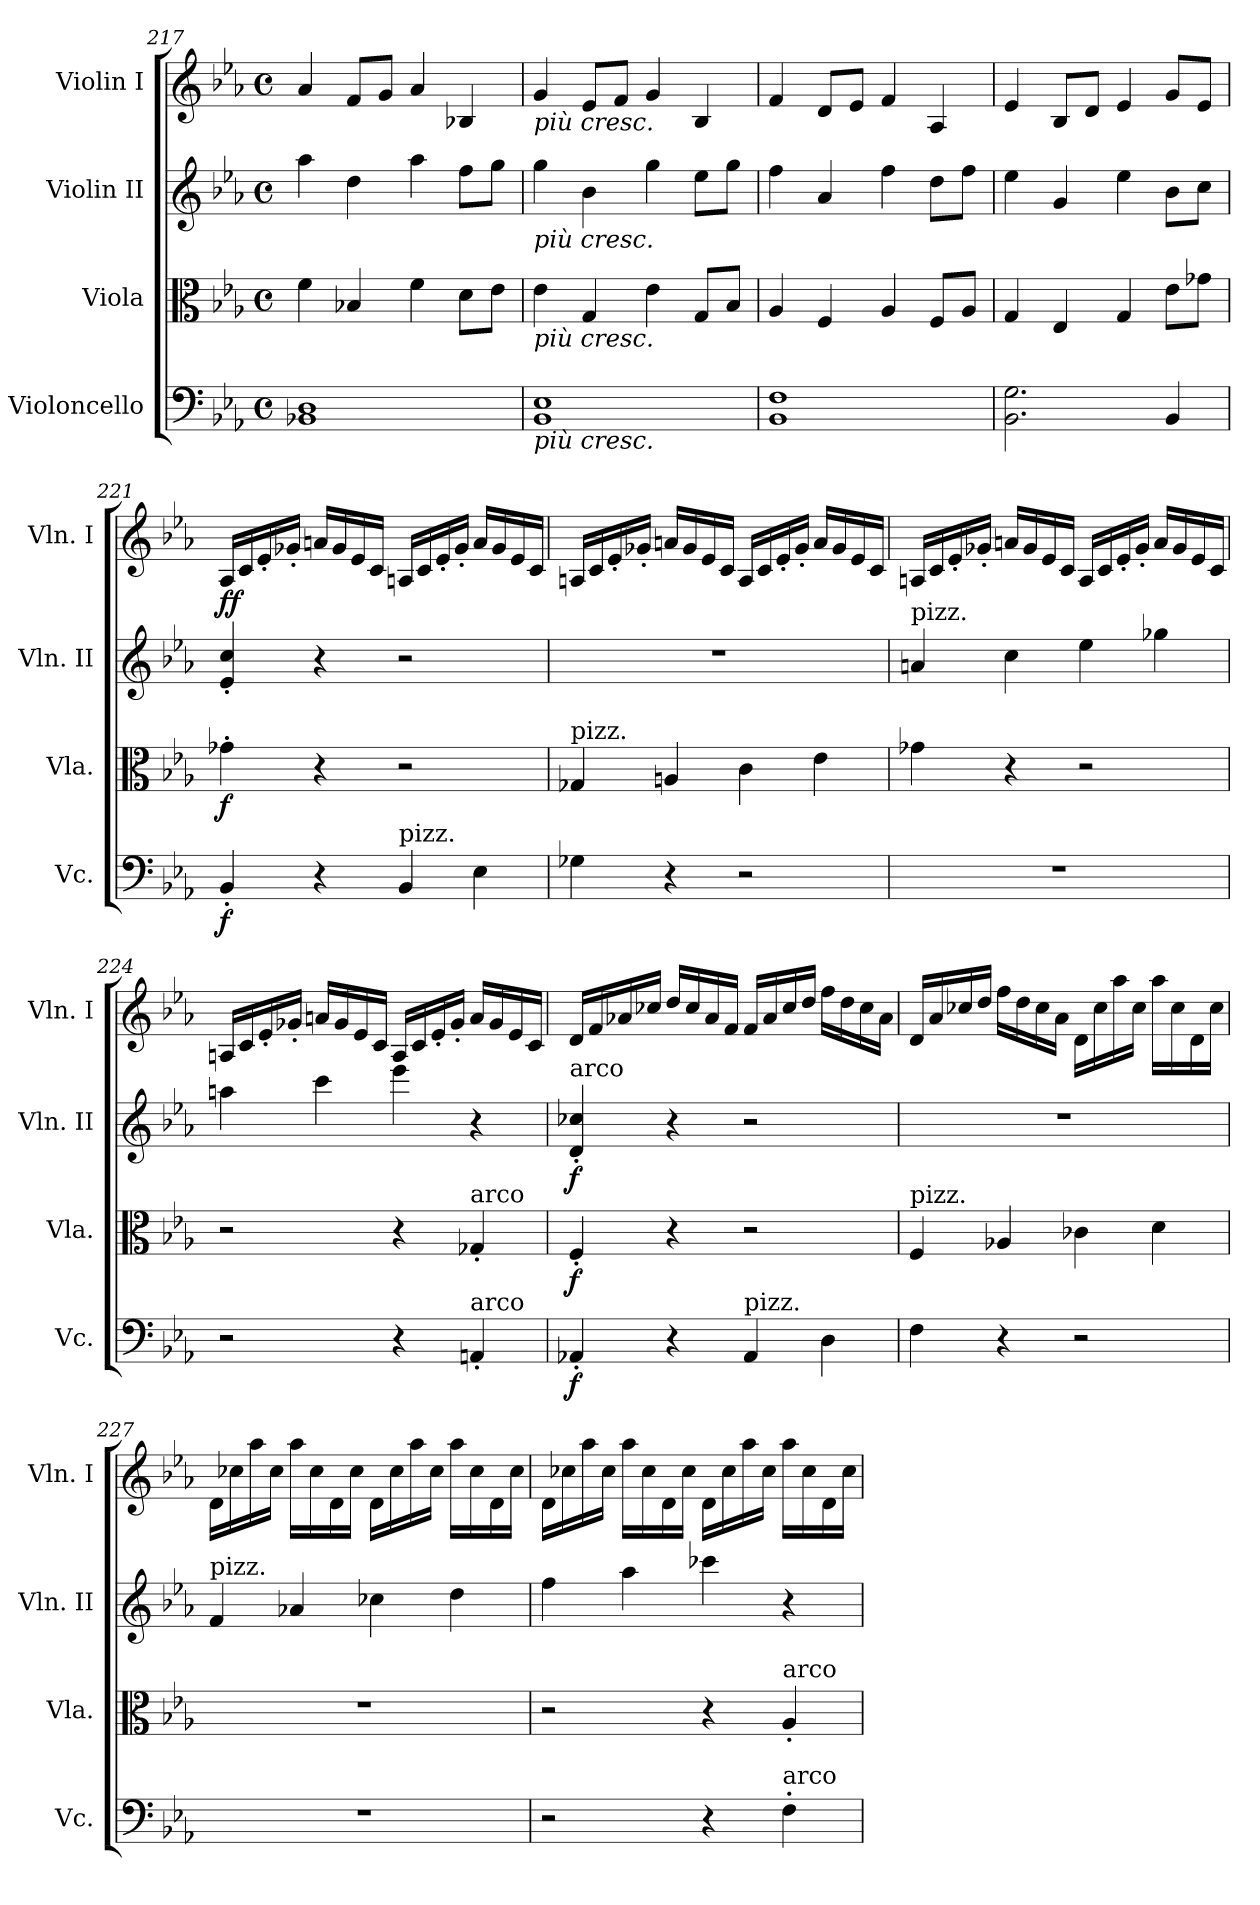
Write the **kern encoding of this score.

**kern	**dynam	**kern	**dynam	**kern	**dynam	**kern
*part4	*part4	*part3	*part3	*part2	*part2	*part1
*staff4	*staff4	*staff3	*staff3	*staff2	*staff2	*staff1
*I"Violoncello	*	*I"Viola	*	*I"Violin II	*	*I"Violin I
*I'Vc.	*	*I'Vla.	*	*I'Vln. II	*	*I'Vln. I
*clefF4	*	*clefC3	*	*clefG2	*	*clefG2
*k[b-e-a-]	*	*k[b-e-a-]	*	*k[b-e-a-]	*	*k[b-e-a-]
*E-:	*	*E-:	*	*E-:	*	*E-:
*M4/4	*	*M4/4	*	*M4/4	*	*M4/4
*met(c)	*	*met(c)	*	*met(c)	*	*met(c)
=217	=217	=217	=217	=217	=217	=217
1BB-X 1D	.	4f\	.	4aa-\	.	4a-/
.	.	4B-X/	.	4dd\	.	8f/L
.	.	.	.	.	.	8g/J
.	.	4f\	.	4aa-\	.	4a-/
.	.	8d\L	.	8ff\L	.	4B-X/
.	.	8e-\J	.	8gg\J	.	.
=218	=218	=218	=218	=218	=218	=218
!	!	!	!	!	!	!LO:TX:b:i:t=più cresc.
!	!	!	!	!LO:TX:b:i:t=più cresc.	!	!
!	!	!LO:TX:b:i:t=più cresc.	!	!	!	!
!LO:TX:b:i:t=più cresc.	!	!	!	!	!	!
1BB- 1E-	.	4e-\	.	4gg\	.	4g/
.	.	4G/	.	4b-\	.	8e-/L
.	.	.	.	.	.	8f/J
.	.	4e-\	.	4gg\	.	4g/
.	.	8G/L	.	8ee-\L	.	4B-/
.	.	8B-/J	.	8gg\J	.	.
!!LO:LB:g=z
=219	=219	=219	=219	=219	=219	=219
1BB- 1F	.	4A-/	.	4ff\	.	4f/
.	.	4F/	.	4a-/	.	8d/L
.	.	.	.	.	.	8e-/J
.	.	4A-/	.	4ff\	.	4f/
.	.	8F/L	.	8dd\L	.	4A-/
.	.	8A-/J	.	8ff\J	.	.
=220	=220	=220	=220	=220	=220	=220
2.BB-\ 2.G\	.	4G/	.	4ee-\	.	4e-/
.	.	4E-/	.	4g/	.	8B-/L
.	.	.	.	.	.	8d/J
.	.	4G/	.	4ee-\	.	4e-/
4BB-/	.	8e-\L	.	8b-\L	.	8g/L
.	.	8g-X\J	.	8cc\J	.	8e-/J
=221	=221	=221	=221	=221	=221	=221
!	!LO:DY:b	!	!LO:DY:b	!	!LO:DY:b	!
!	!	!	!	!	!LO:DY:n=1:a	!
4BB-'/	f	4g-X'\	f	4e-/' 4cc/'	f f	16A-/LL
.	.	.	.	.	.	16c/
.	.	.	.	.	.	16e-'/
.	.	.	.	.	.	16g-X'/JJ
4r	.	4r	.	4r	.	16an/LL
.	.	.	.	.	.	16g-/
.	.	.	.	.	.	16e-/
.	.	.	.	.	.	16c/JJ
!LO:TX:a:t=pizz.	!	!	!	!	!	!
4BB-/	.	2r	.	2r	.	16An/LL
.	.	.	.	.	.	16c/
.	.	.	.	.	.	16e-'/
.	.	.	.	.	.	16g-'/JJ
4E-\	.	.	.	.	.	16a/LL
.	.	.	.	.	.	16g-/
.	.	.	.	.	.	16e-/
.	.	.	.	.	.	16c/JJ
=222	=222	=222	=222	=222	=222	=222
!	!	!LO:TX:a:t=pizz.	!	!	!	!
4G-X\	.	4G-X/	.	1r	.	16An/LL
.	.	.	.	.	.	16c/
.	.	.	.	.	.	16e-'/
.	.	.	.	.	.	16g-X'/JJ
4r	.	4An/	.	.	.	16an/LL
.	.	.	.	.	.	16g-/
.	.	.	.	.	.	16e-/
.	.	.	.	.	.	16c/JJ
2r	.	4c\	.	.	.	16A/LL
.	.	.	.	.	.	16c/
.	.	.	.	.	.	16e-'/
.	.	.	.	.	.	16g-'/JJ
.	.	4e-\	.	.	.	16a/LL
.	.	.	.	.	.	16g-/
.	.	.	.	.	.	16e-/
.	.	.	.	.	.	16c/JJ
!!LO:PB:g=z
=223	=223	=223	=223	=223	=223	=223
!	!	!	!	!LO:TX:a:t=pizz.	!	!
1r	.	4g-X\	.	4an/	.	16An/LL
.	.	.	.	.	.	16c/
.	.	.	.	.	.	16e-'/
.	.	.	.	.	.	16g-X'/JJ
.	.	4r	.	4cc\	.	16an/LL
.	.	.	.	.	.	16g-/
.	.	.	.	.	.	16e-/
.	.	.	.	.	.	16c/JJ
.	.	2r	.	4ee-\	.	16A/LL
.	.	.	.	.	.	16c/
.	.	.	.	.	.	16e-'/
.	.	.	.	.	.	16g-'/JJ
.	.	.	.	4gg-X\	.	16a/LL
.	.	.	.	.	.	16g-/
.	.	.	.	.	.	16e-/
.	.	.	.	.	.	16c/JJ
=224	=224	=224	=224	=224	=224	=224
2r	.	2r	.	4aan\	.	16An/LL
.	.	.	.	.	.	16c/
.	.	.	.	.	.	16e-'/
.	.	.	.	.	.	16g-X'/JJ
.	.	.	.	4ccc\	.	16an/LL
.	.	.	.	.	.	16g-/
.	.	.	.	.	.	16e-/
.	.	.	.	.	.	16c/JJ
4r	.	4r	.	4eee-\	.	16A/LL
.	.	.	.	.	.	16c/
.	.	.	.	.	.	16e-'/
.	.	.	.	.	.	16g-'/JJ
!	!	!LO:TX:a:t=arco	!	!	!	!
!LO:TX:a:t=arco	!	!	!	!	!	!
4AAn'/	.	4G-X'/	.	4r	.	16a/LL
.	.	.	.	.	.	16g-/
.	.	.	.	.	.	16e-/
.	.	.	.	.	.	16c/JJ
=225	=225	=225	=225	=225	=225	=225
!	!	!	!	!LO:TX:a:t=arco	!	!
!	!LO:DY:b	!	!LO:DY:b	!	!LO:DY:b	!
4AA-X'/	f	4F'/	f	4d/' 4cc-X/'	f	16d/LL
.	.	.	.	.	.	16f/
.	.	.	.	.	.	16a-X/
.	.	.	.	.	.	16cc-X/JJ
4r	.	4r	.	4r	.	16dd/LL
.	.	.	.	.	.	16cc-/
.	.	.	.	.	.	16a-/
.	.	.	.	.	.	16f/JJ
!LO:TX:a:t=pizz.	!	!	!	!	!	!
4AA-/	.	2r	.	2r	.	16f/LL
.	.	.	.	.	.	16a-/
.	.	.	.	.	.	16cc-/
.	.	.	.	.	.	16dd/JJ
4D\	.	.	.	.	.	16ff\LL
.	.	.	.	.	.	16dd\
.	.	.	.	.	.	16cc-\
.	.	.	.	.	.	16a-\JJ
!!LO:LB:g=z
=226	=226	=226	=226	=226	=226	=226
!	!	!LO:TX:a:t=pizz.	!	!	!	!
4F\	.	4F/	.	1r	.	16d/LL
.	.	.	.	.	.	16a-/
.	.	.	.	.	.	16cc-X/
.	.	.	.	.	.	16dd/JJ
4r	.	4A-X/	.	.	.	16ff\LL
.	.	.	.	.	.	16dd\
.	.	.	.	.	.	16cc-\
.	.	.	.	.	.	16a-\JJ
2r	.	4c-X\	.	.	.	16d\LL
.	.	.	.	.	.	16cc-\
.	.	.	.	.	.	16aa-\
.	.	.	.	.	.	16cc-\JJ
.	.	4d\	.	.	.	16aa-\LL
.	.	.	.	.	.	16cc-\
.	.	.	.	.	.	16d\
.	.	.	.	.	.	16cc-\JJ
=227	=227	=227	=227	=227	=227	=227
!	!	!	!	!LO:TX:a:t=pizz.	!	!
1r	.	1r	.	4f/	.	16d\LL
.	.	.	.	.	.	16cc-X\
.	.	.	.	.	.	16aa-\
.	.	.	.	.	.	16cc-\JJ
.	.	.	.	4a-X/	.	16aa-\LL
.	.	.	.	.	.	16cc-\
.	.	.	.	.	.	16d\
.	.	.	.	.	.	16cc-\JJ
.	.	.	.	4cc-X\	.	16d\LL
.	.	.	.	.	.	16cc-\
.	.	.	.	.	.	16aa-\
.	.	.	.	.	.	16cc-\JJ
.	.	.	.	4dd\	.	16aa-\LL
.	.	.	.	.	.	16cc-\
.	.	.	.	.	.	16d\
.	.	.	.	.	.	16cc-\JJ
=228	=228	=228	=228	=228	=228	=228
2r	.	2r	.	4ff\	.	16d\LL
.	.	.	.	.	.	16cc-X\
.	.	.	.	.	.	16aa-\
.	.	.	.	.	.	16cc-\JJ
.	.	.	.	4aa-\	.	16aa-\LL
.	.	.	.	.	.	16cc-\
.	.	.	.	.	.	16d\
.	.	.	.	.	.	16cc-\JJ
4r	.	4r	.	4ccc-X\	.	16d\LL
.	.	.	.	.	.	16cc-\
.	.	.	.	.	.	16aa-\
.	.	.	.	.	.	16cc-\JJ
!	!	!LO:TX:a:t=arco	!	!	!	!
!LO:TX:a:t=arco	!	!	!	!	!	!
4F'\	.	4A-'/	.	4r	.	16aa-\LL
.	.	.	.	.	.	16cc-\
.	.	.	.	.	.	16d\
.	.	.	.	.	.	16cc-\JJ
=	=	=	=	=	=	=
*-	*-	*-	*-	*-	*-	*-
